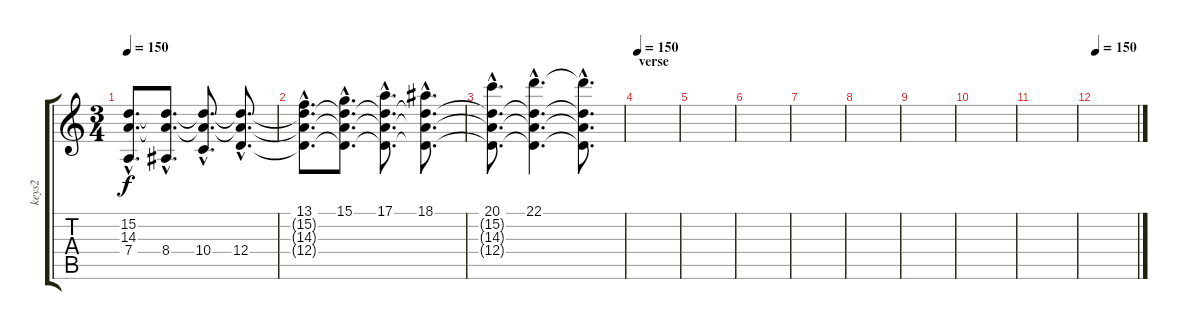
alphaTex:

\track ("keys2" "keys2") {instrument stringensemble1}
\staff {score tabs}
\tuning (E4 B3 G3 D3 A2 D2) {hide}
\ts (3 4)
\tempo 150
\clef g2
\ks c
(15.2{hac t} 14.3{hac t} 7.4{hac}).8{d dy f} (15.2{hac t} 14.3{hac t} 8.4{hac}).8{d} (15.2{hac t} 14.3{hac t} 10.4{hac}).8{d} (15.2{hac t} 14.3{hac t} 12.4{hac}).8{d} |
(13.1{hac} 15.2{hac t} 14.3{hac t} 12.4{hac t}).8{d} (15.1{hac} 15.2{hac t} 14.3{hac t} 12.4{hac t}).8{d} (17.1{hac} 15.2{hac t} 14.3{hac t} 12.4{hac t}).8{d} (18.1{hac} 15.2{hac t} 14.3{hac t} 12.4{hac t}).8{d} |
(20.1{hac} 15.2{hac t} 14.3{hac t} 12.4{hac t}).8{d} (22.1{hac} 15.2{hac t} 14.3{hac t} 12.4{hac t}).4{d} (22.1{hac t} 15.2{hac t} 14.3{hac t} 12.4{hac t}).8{d} |
\section ("" "verse")
\tempo 150
|
|
|
|
|
|
|
|
\tempo 150
